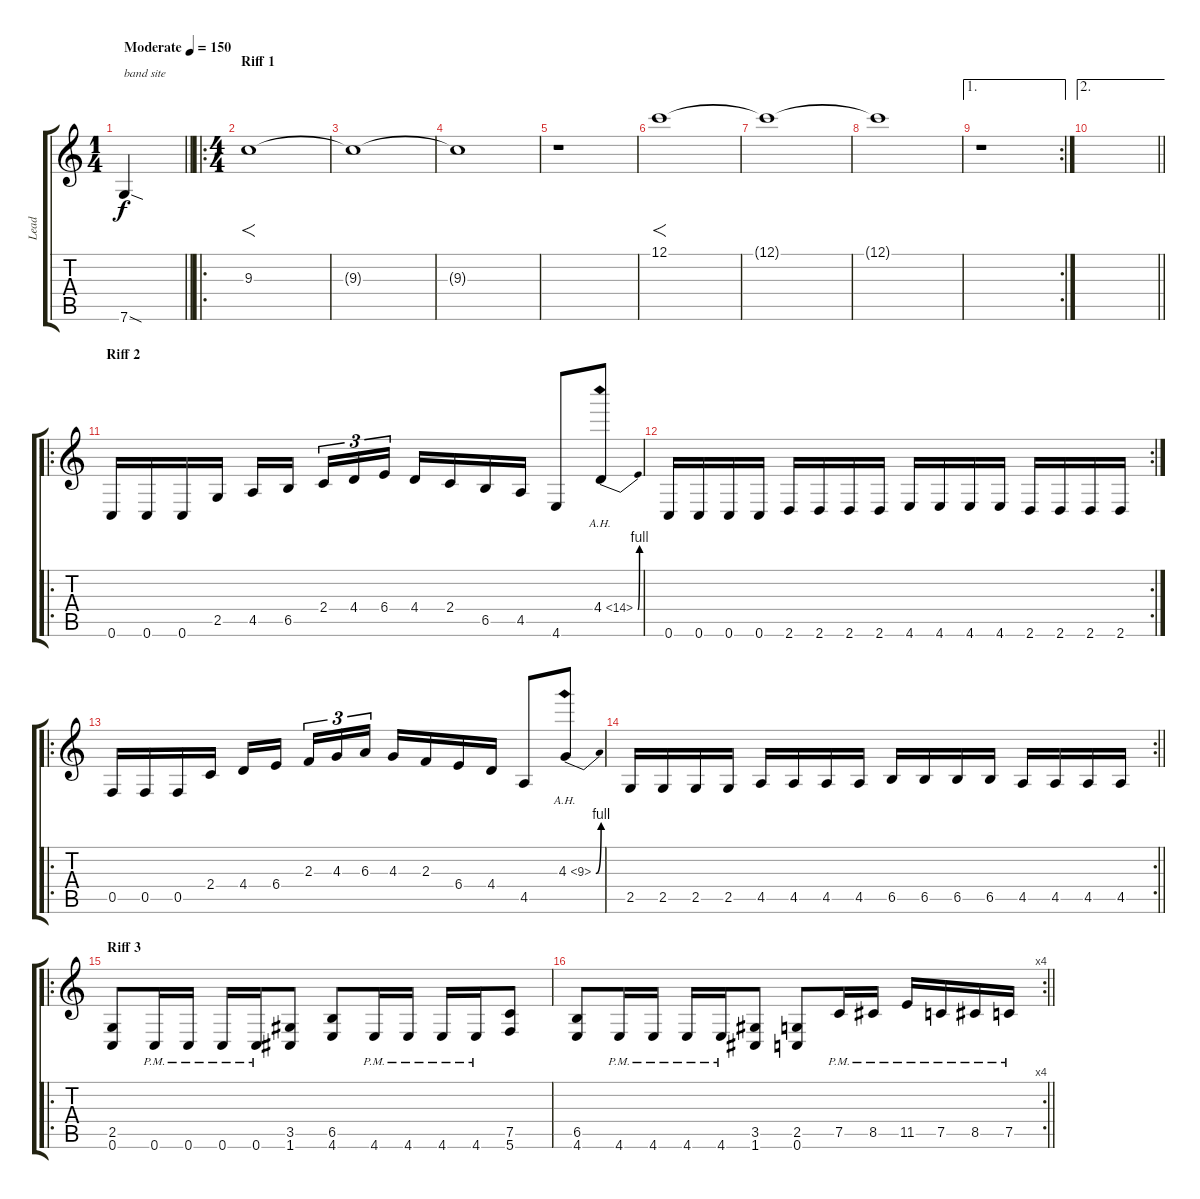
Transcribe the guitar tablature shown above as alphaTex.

\track ("Lead" "Lead") {instrument distortionguitar}
\staff {score tabs}
\tuning (C4 G3 Eb3 Bb2 F2 C2) {hide}
\ts (1 4)
\tempo (150 "Moderate")
\clef g2
\barLineRight lightlight
\ks c
7.6{sod}.4{txt "band site" dy f instrument distortionguitar} |
\ro
\ts (4 4)
\section ("" "Riff 1")
9.3.1{f} |
9.3{t}.1 |
9.3{t}.1 |
r.1 |
12.1.1{f} |
12.1{t}.1 |
12.1{t}.1 |
\ae 1
\rc 2
r.1 |
\ae 2
\barLineRight lightlight
|
\ro
\section ("" "Riff 2")
0.6.16 0.6.16 0.6.16 2.5.16 4.5.16 6.5.16{beam splitsecondary} 2.4.16{tu (3 2)} 4.4.16{tu (3 2)} 6.4.16{tu (3 2)} 4.4.16 2.4.16 6.5.16 4.5.16 4.6.8 4.4{be (bend 0 0 60 4) ah 10}.8 |
\rc 2
0.6.16 0.6.16 0.6.16 0.6.16 2.6.16 2.6.16 2.6.16 2.6.16 4.6.16 4.6.16 4.6.16 4.6.16 2.6.16 2.6.16 2.6.16 2.6.16 |
\ro
0.5.16 0.5.16 0.5.16 2.4.16 4.4.16 6.4.16{beam splitsecondary} 2.3.16{tu (3 2)} 4.3.16{tu (3 2)} 6.3.16{tu (3 2)} 4.3.16 2.3.16 6.4.16 4.4.16 4.5.8 4.3{be (bend 0 0 60 4) ah 5}.8 |
\rc 2
\barLineRight lightlight
2.5.16 2.5.16 2.5.16 2.5.16 4.5.16 4.5.16 4.5.16 4.5.16 6.5.16 6.5.16 6.5.16 6.5.16 4.5.16 4.5.16 4.5.16 4.5.16 |
\ro
\section ("" "Riff 3")
(2.5 0.6).8 0.6{pm}.16 0.6{pm}.16 0.6{pm}.16 0.6{pm}.16 (3.5 1.6).8 (6.5 4.6).8 4.6{pm}.16 4.6{pm}.16 4.6{pm}.16 4.6{pm}.16 (7.5 5.6).8 |
\rc 4
\barLineRight lightlight
(6.5 4.6).8 4.6{pm}.16 4.6{pm}.16 4.6{pm}.16 4.6{pm}.16 (3.5 1.6).8 (2.5 0.6).8 7.5{pm}.16 8.5{pm}.16 11.5{pm}.16 7.5{pm}.16 8.5{pm}.16 7.5{pm}.16
